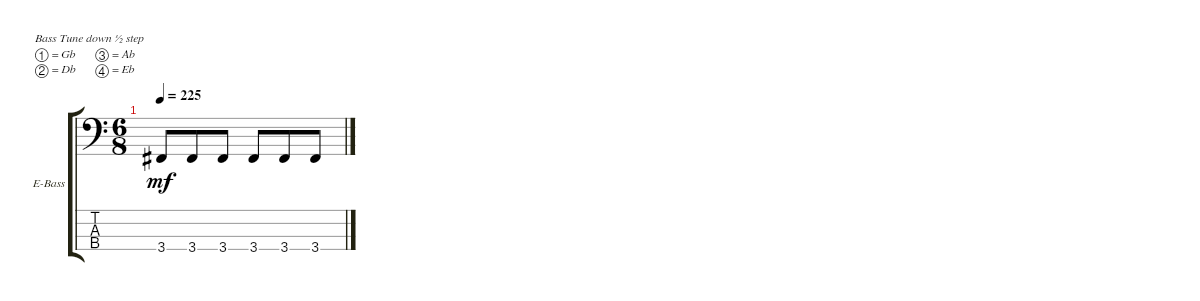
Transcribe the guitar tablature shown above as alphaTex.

\bracketExtendMode groupsimilarinstruments
\firstSystemTrackNameOrientation horizontal
\otherSystemsTrackNameOrientation horizontal
\track ("Electric Bass" "E-Bass") {solo instrument electricbassfinger}
\staff {score tabs}
\tuning (Gb2 Db2 Ab1 Eb1)
\ts (6 8)
\tempo 225
\clef f4
\ks c
3.4.8{dy mf} 3.4.8 3.4.8 3.4.8 3.4.8 3.4.8
